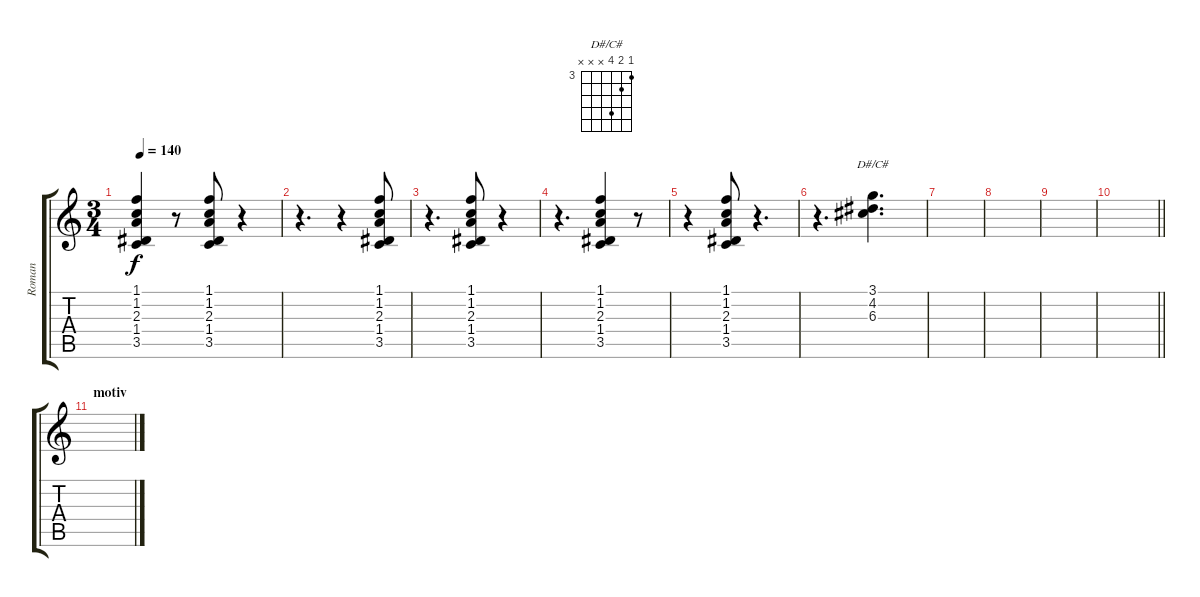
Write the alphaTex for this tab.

\track ("Roman" "Roman") {instrument electricguitarjazz}
\staff {score tabs}
\tuning (E4 B3 G3 D3 A2 E2) {hide}
\chord ("D#/C#" 3 4 6 x x x) {firstfret 3}
\ts (3 4)
\tempo 140
\clef g2
\ks c
(1.1 1.2 2.3 1.4 3.5).4{dy f} r.8 (1.1 1.2 2.3 1.4 3.5).8 r.4 |
r.4{d} r.4 (1.1 1.2 2.3 1.4 3.5).8 |
r.4{d} (1.1 1.2 2.3 1.4 3.5).8 r.4 |
r.4{d} (1.1 1.2 2.3 1.4 3.5).4 r.8 |
r.4 (1.1 1.2 2.3 1.4 3.5).8 r.4{d} |
r.4{d} (3.1 4.2 6.3).4{d ch "D#/C#"} |
|
|
|
\barLineRight lightlight
|
\section ("" "motiv")
